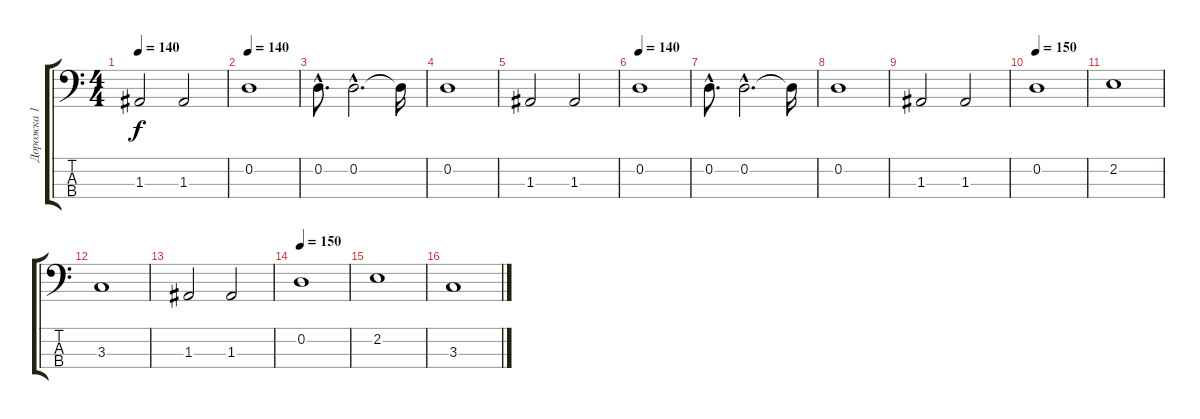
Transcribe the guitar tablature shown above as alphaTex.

\track ("Дорожка 1" "Дорожка 1") {instrument electricbassfinger}
\staff {score tabs}
\tuning (G2 D2 A1 E1) {hide}
\ts (4 4)
\tempo 140
\clef f4
\ks c
1.3.2{dy f} 1.3.2 |
\tempo 140
0.2.1 |
0.2{hac}.8{d} 0.2{hac}.2{d} 0.2{t}.16 |
0.2.1 |
1.3.2 1.3.2 |
\tempo 140
0.2.1 |
0.2{hac}.8{d} 0.2{hac}.2{d} 0.2{t}.16 |
0.2.1 |
1.3.2 1.3.2 |
\tempo 150
0.2.1 |
2.2.1 |
3.3.1 |
1.3.2 1.3.2 |
\tempo 150
0.2.1 |
2.2.1 |
3.3.1
